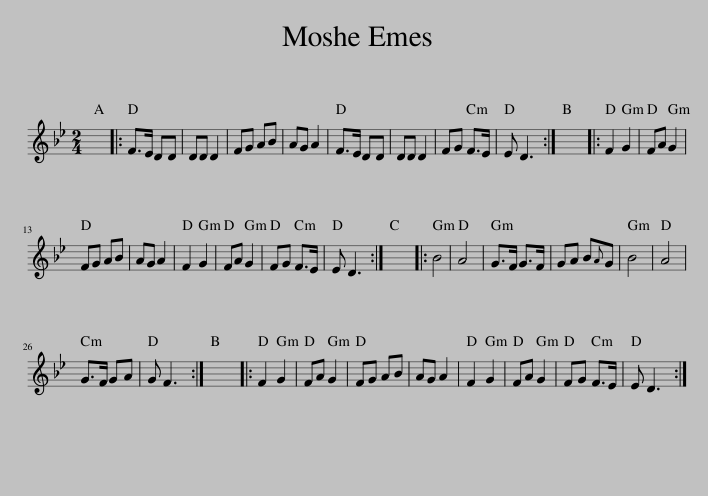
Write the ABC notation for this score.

X:1
L:1/8
M:2/4
I:linebreak $
K:Bb
V:1 treble
V:1
 x4 |: F>E DD | DD D2 | FG AB | AG A2 | %5
 F>E DD | DD D2 | FG F>E | E D3 :| x4 |: %10
 F2 G2 | FA G2 |$ FG AB | AG A2 | F2 G2 | %15
 FA G2 | FG F>E | E D3 :| x4 |: B4 | %20
 A4 | G>F G>F | GA B{A}G | B4 | A4 |$ %25
 G>F GA | G F3 :| x4 |: F2 G2 | FA G2 | %30
 FG AB | AG A2 | F2 G2 | FA G2 | FG F>E | %35
 E D3 :| %36
